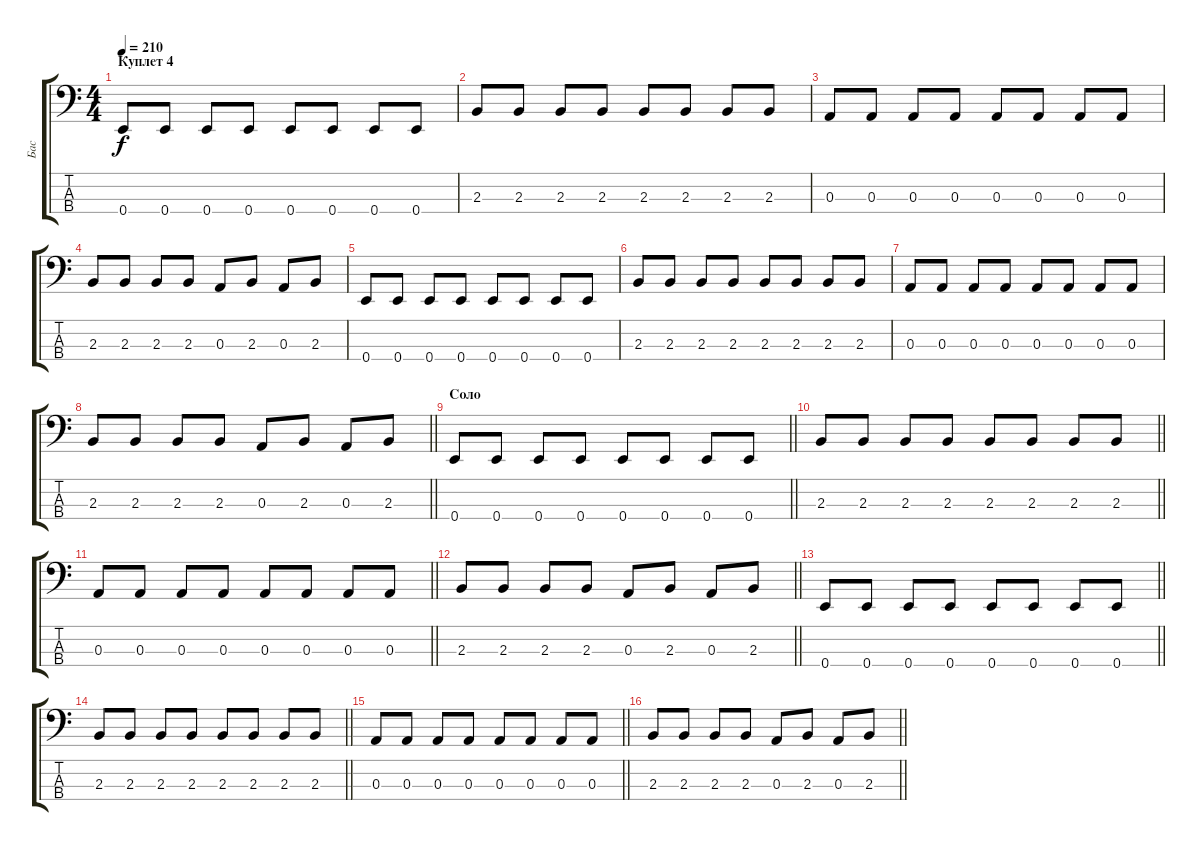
\track ("Бас" "Бас") {instrument slapbass2}
\staff {score tabs}
\tuning (G2 D2 A1 E1) {hide}
\ts (4 4)
\section ("" "Куплет 4")
\tempo 210
\clef f4
\ks c
0.4.8{dy f} 0.4.8 0.4.8 0.4.8 0.4.8 0.4.8 0.4.8 0.4.8 |
2.3.8 2.3.8 2.3.8 2.3.8 2.3.8 2.3.8 2.3.8 2.3.8 |
0.3.8 0.3.8 0.3.8 0.3.8 0.3.8 0.3.8 0.3.8 0.3.8 |
2.3.8 2.3.8 2.3.8 2.3.8 0.3.8 2.3.8 0.3.8 2.3.8 |
0.4.8 0.4.8 0.4.8 0.4.8 0.4.8 0.4.8 0.4.8 0.4.8 |
2.3.8 2.3.8 2.3.8 2.3.8 2.3.8 2.3.8 2.3.8 2.3.8 |
0.3.8 0.3.8 0.3.8 0.3.8 0.3.8 0.3.8 0.3.8 0.3.8 |
\barLineRight lightlight
2.3.8 2.3.8 2.3.8 2.3.8 0.3.8 2.3.8 0.3.8 2.3.8 |
\section ("" "Соло")
\barLineRight lightlight
0.4.8 0.4.8 0.4.8 0.4.8 0.4.8 0.4.8 0.4.8 0.4.8 |
\barLineRight lightlight
2.3.8 2.3.8 2.3.8 2.3.8 2.3.8 2.3.8 2.3.8 2.3.8 |
\barLineRight lightlight
0.3.8 0.3.8 0.3.8 0.3.8 0.3.8 0.3.8 0.3.8 0.3.8 |
\barLineRight lightlight
2.3.8 2.3.8 2.3.8 2.3.8 0.3.8 2.3.8 0.3.8 2.3.8 |
\barLineRight lightlight
0.4.8 0.4.8 0.4.8 0.4.8 0.4.8 0.4.8 0.4.8 0.4.8 |
\barLineRight lightlight
2.3.8 2.3.8 2.3.8 2.3.8 2.3.8 2.3.8 2.3.8 2.3.8 |
\barLineRight lightlight
0.3.8 0.3.8 0.3.8 0.3.8 0.3.8 0.3.8 0.3.8 0.3.8 |
\barLineRight lightlight
2.3.8 2.3.8 2.3.8 2.3.8 0.3.8 2.3.8 0.3.8 2.3.8
